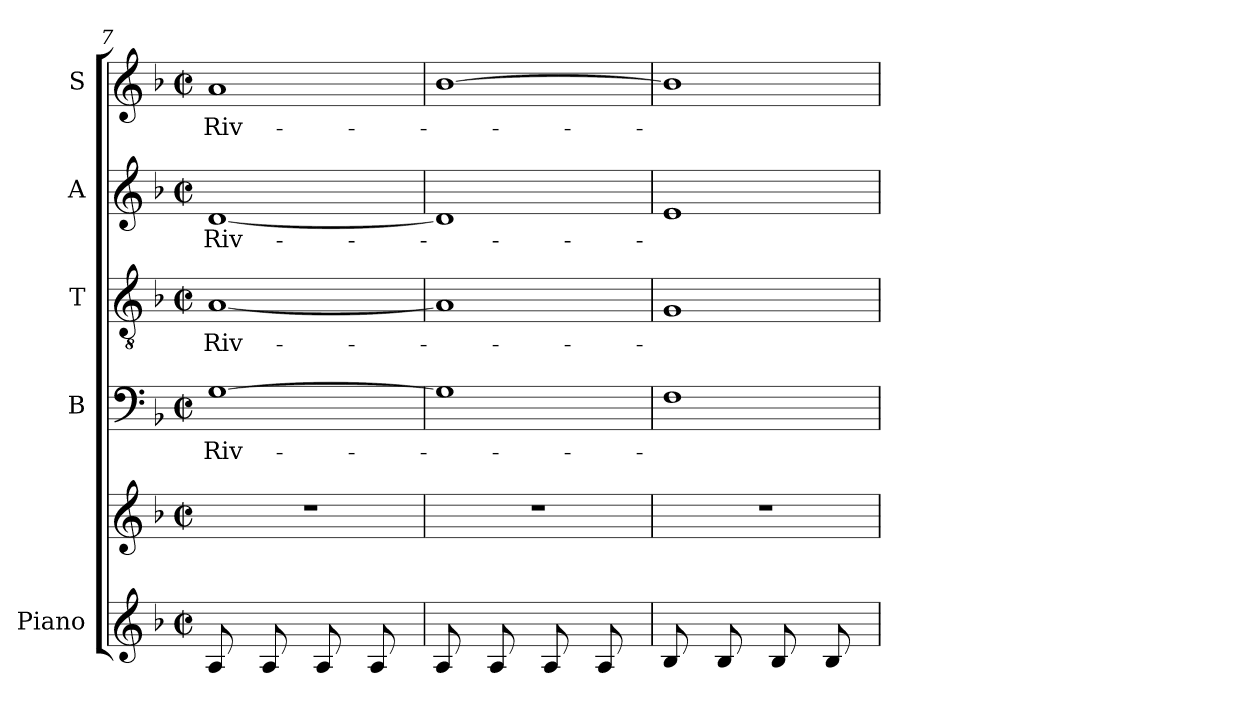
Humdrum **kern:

**kern	**kern	**kern	**text	**kern	**text	**kern	**text	**kern	**text
*part5	*part5	*part4	*part4	*part3	*part3	*part2	*part2	*part1	*part1
*staff6	*staff5	*staff4	*staff4	*staff3	*staff3	*staff2	*staff2	*staff1	*staff1
*I"Piano	*	*I"B	*	*I"T	*	*I"A	*	*I"S	*
*clefG2	*clefG2	*clefF4	*	*clefGv2	*	*clefG2	*	*clefG2	*
*k[b-]	*k[b-]	*k[b-]	*	*k[b-]	*	*k[b-]	*	*k[b-]	*
*F:	*F:	*F:	*	*F:	*	*F:	*	*F:	*
*M2/2	*M2/2	*M2/2	*	*M2/2	*	*M2/2	*	*M2/2	*
*met(c|)	*met(c|)	*met(c|)	*	*met(c|)	*	*met(c|)	*	*met(c|)	*
=7	=7	=7	=7	=7	=7	=7	=7	=7	=7
*	*^	*	*	*	*	*	*	*	*
!	!	!	!	!LO:LY:b	!	!LO:LY:b	!	!LO:LY:b	!	!LO:LY:b
8A/L	1r	8ryy	[>1G	Riv-	[<1A	Riv-	[<1d	Riv-	1a	Riv-
8ryy	.	8f\J	.	.	.	.	.	.	.	.
8A/L	.	8ryy	.	.	.	.	.	.	.	.
8ryy	.	8f\J	.	.	.	.	.	.	.	.
8A/L	.	8ryy	.	.	.	.	.	.	.	.
8ryy	.	8f\J	.	.	.	.	.	.	.	.
8A/L	.	8ryy	.	.	.	.	.	.	.	.
8ryy	.	8f\J	.	.	.	.	.	.	.	.
=8	=8	=8	=8	=8	=8	=8	=8	=8	=8	=8
8A/L	1r	8ryy	1G]	.	1A]	.	1d]	.	[>1b-	.
8ryy	.	8g\J	.	.	.	.	.	.	.	.
8A/L	.	8ryy	.	.	.	.	.	.	.	.
8ryy	.	8g\J	.	.	.	.	.	.	.	.
8A/L	.	8ryy	.	.	.	.	.	.	.	.
8ryy	.	8g\J	.	.	.	.	.	.	.	.
8A/L	.	8ryy	.	.	.	.	.	.	.	.
8ryy	.	8g\J	.	.	.	.	.	.	.	.
=9	=9	=9	=9	=9	=9	=9	=9	=9	=9	=9
8B-/L	1r	8ryy	1F	.	1G	.	1e	.	1b-]	.
8ryy	.	8e\J	.	.	.	.	.	.	.	.
8B-/L	.	8ryy	.	.	.	.	.	.	.	.
8ryy	.	8e\J	.	.	.	.	.	.	.	.
8B-/L	.	8ryy	.	.	.	.	.	.	.	.
8ryy	.	8e\J	.	.	.	.	.	.	.	.
8B-/L	.	8ryy	.	.	.	.	.	.	.	.
8ryy	.	8e\J	.	.	.	.	.	.	.	.
*	*v	*v	*	*	*	*	*	*	*	*
=	=	=	=	=	=	=	=	=	=
*-	*-	*-	*-	*-	*-	*-	*-	*-	*-
